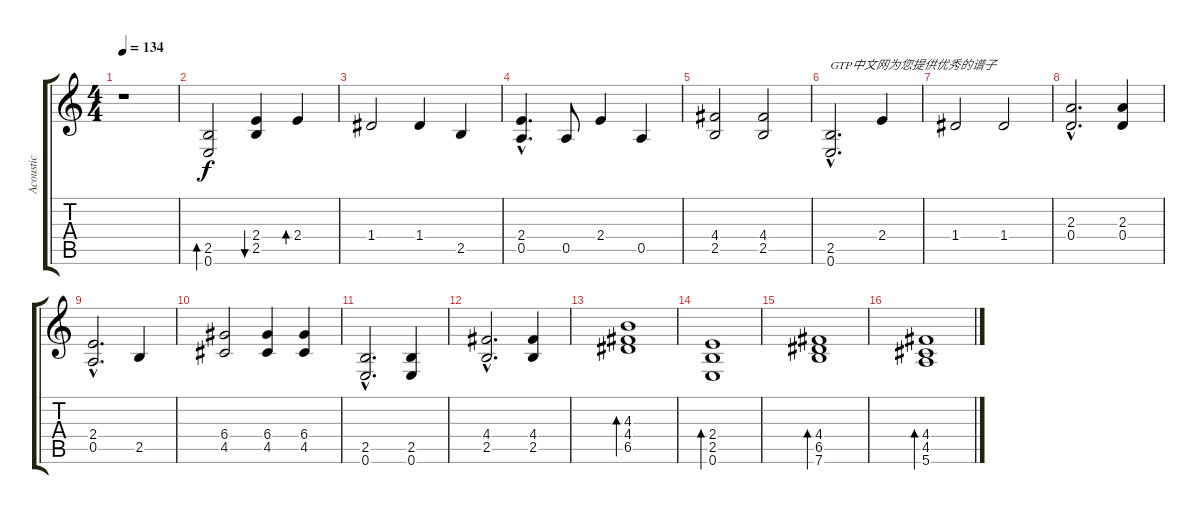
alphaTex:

\track ("Acoustic" "Acoustic") {instrument acousticguitarsteel}
\staff {score tabs}
\tuning (E4 B3 G3 D3 A2 E2) {hide}
\ts (4 4)
\tempo 134
\clef g2
\ks c
r.1{dy f instrument acousticguitarsteel} |
(2.5 0.6).2{bd 120} (2.4 2.5).4{bu 120} 2.4.4{bd 120} |
1.4.2 1.4.4 2.5.4 |
(2.4{hac} 0.5{hac}).4{d} 0.5.8 2.4.4 0.5.4 |
(4.4 2.5).2 (4.4 2.5).2 |
(2.5{hac} 0.6{hac}).2{d txt "GTP中文网为您提供优秀的谱子"} 2.4.4 |
1.4.2 1.4.2 |
(2.3{hac} 0.4{hac}).2{d} (2.3 0.4).4 |
(2.4{hac} 0.5{hac}).2{d} 2.5.4 |
(6.4 4.5).2 (6.4 4.5).4 (6.4 4.5).4 |
(2.5{hac} 0.6{hac}).2{d} (2.5 0.6).4 |
(4.4{hac} 2.5{hac}).2{d} (4.4 2.5).4 |
(4.3 4.4 6.5).1{bd 120} |
(2.4 2.5 0.6).1{bd 120} |
(4.4 6.5 7.6).1{bd 120} |
(4.4 4.5 5.6).1{bd 120}
